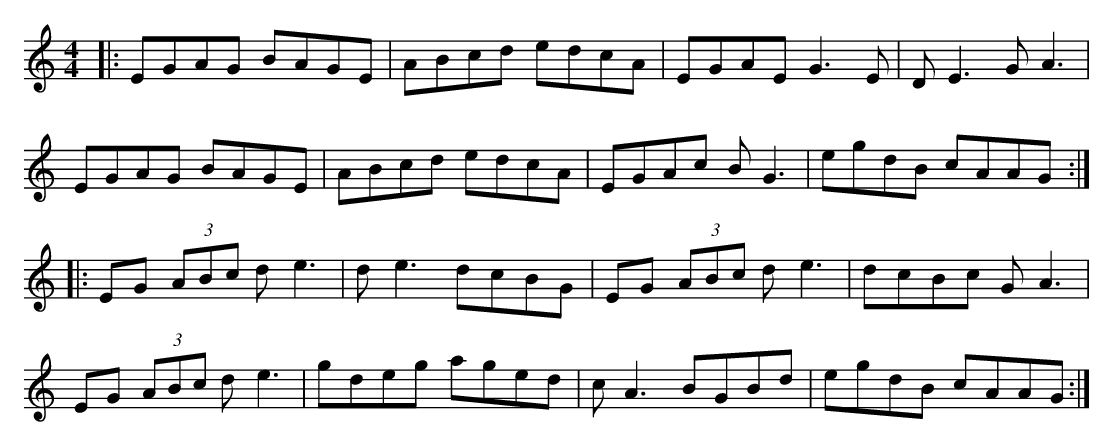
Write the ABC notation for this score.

X:1
M:4/4
K:Amin
|:EGAG BAGE|ABcd edcA|EGAE G3E|D E3 G A3|
EGAG BAGE|ABcd edcA|EGAc B G3|egdB cAAG:|
|:EG (3ABc d e3|d e3 dcBG|EG (3ABc d e3|dcBc G A3|
EG (3ABc d e3|gdeg aged|c A3 BGBd|egdB cAAG:|
